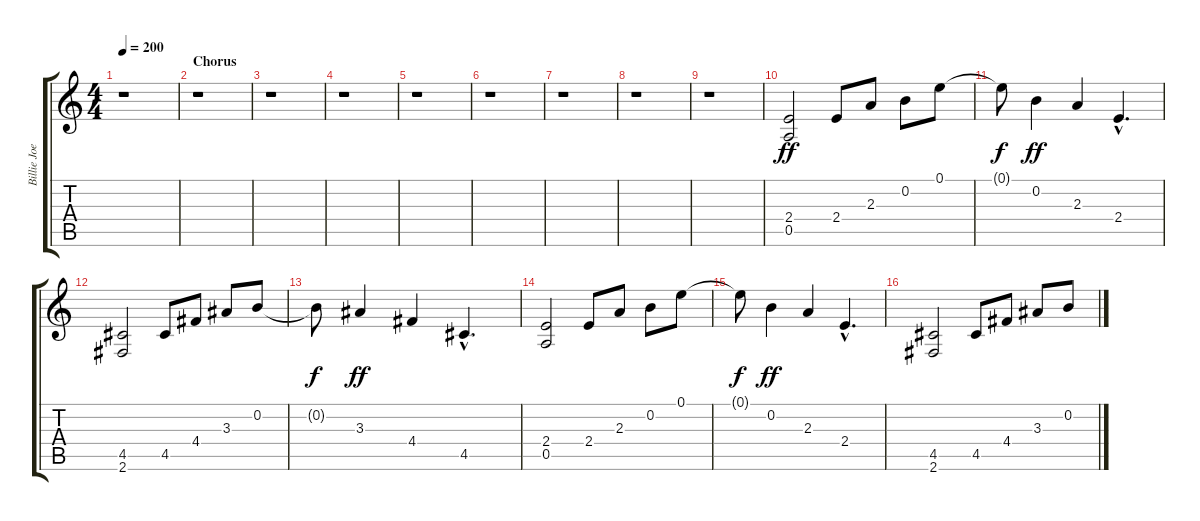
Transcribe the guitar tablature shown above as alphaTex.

\track ("Billie Joe Armstrong (Solo Guitar)" "Billie Joe") {instrument distortionguitar}
\staff {score tabs}
\tuning (E4 B3 G3 D3 A2 E2) {hide}
\ts (4 4)
\tempo 200
\clef g2
\ks c
r.1{dy ff} |
\section ("" "Chorus")
r.1 |
r.1 |
r.1 |
r.1 |
r.1 |
r.1 |
r.1 |
r.1 |
(2.4 0.5).2 2.4.8 2.3.8 0.2.8 0.1.8 |
0.1{t}.8{dy f} 0.2.4{dy ff} 2.3.4 2.4{hac}.4{d} |
(4.5 2.6).2 4.5.8 4.4.8 3.3.8 0.2.8 |
0.2{t}.8{dy f} 3.3.4{dy ff} 4.4.4 4.5{hac}.4{d} |
(2.4 0.5).2 2.4.8 2.3.8 0.2.8 0.1.8 |
0.1{t}.8{dy f} 0.2.4{dy ff} 2.3.4 2.4{hac}.4{d} |
(4.5 2.6).2 4.5.8 4.4.8 3.3.8 0.2.8
